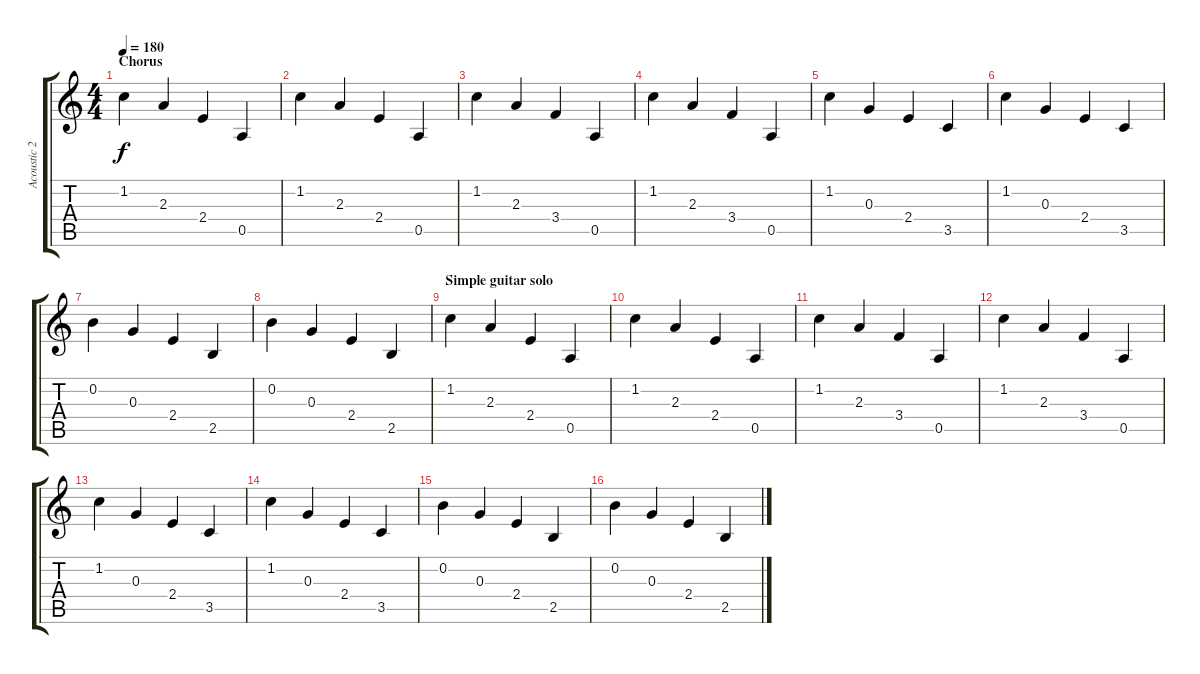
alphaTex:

\track ("Acoustic 2" "Acoustic 2") {instrument acousticguitarsteel}
\staff {score tabs}
\tuning (E4 B3 G3 D3 A2 E2) {hide}
\ts (4 4)
\section ("" "Chorus")
\tempo 180
\clef g2
\ks c
1.2.4{dy f} 2.3.4 2.4.4 0.5.4 |
1.2.4 2.3.4 2.4.4 0.5.4 |
1.2.4 2.3.4 3.4.4 0.5.4 |
1.2.4 2.3.4 3.4.4 0.5.4 |
1.2.4 0.3.4 2.4.4 3.5.4 |
1.2.4 0.3.4 2.4.4 3.5.4 |
0.2.4 0.3.4 2.4.4 2.5.4 |
0.2.4 0.3.4 2.4.4 2.5.4 |
\section ("" "Simple guitar solo")
1.2.4 2.3.4 2.4.4 0.5.4 |
1.2.4 2.3.4 2.4.4 0.5.4 |
1.2.4 2.3.4 3.4.4 0.5.4 |
1.2.4 2.3.4 3.4.4 0.5.4 |
1.2.4 0.3.4 2.4.4 3.5.4 |
1.2.4 0.3.4 2.4.4 3.5.4 |
0.2.4 0.3.4 2.4.4 2.5.4 |
0.2.4 0.3.4 2.4.4 2.5.4
